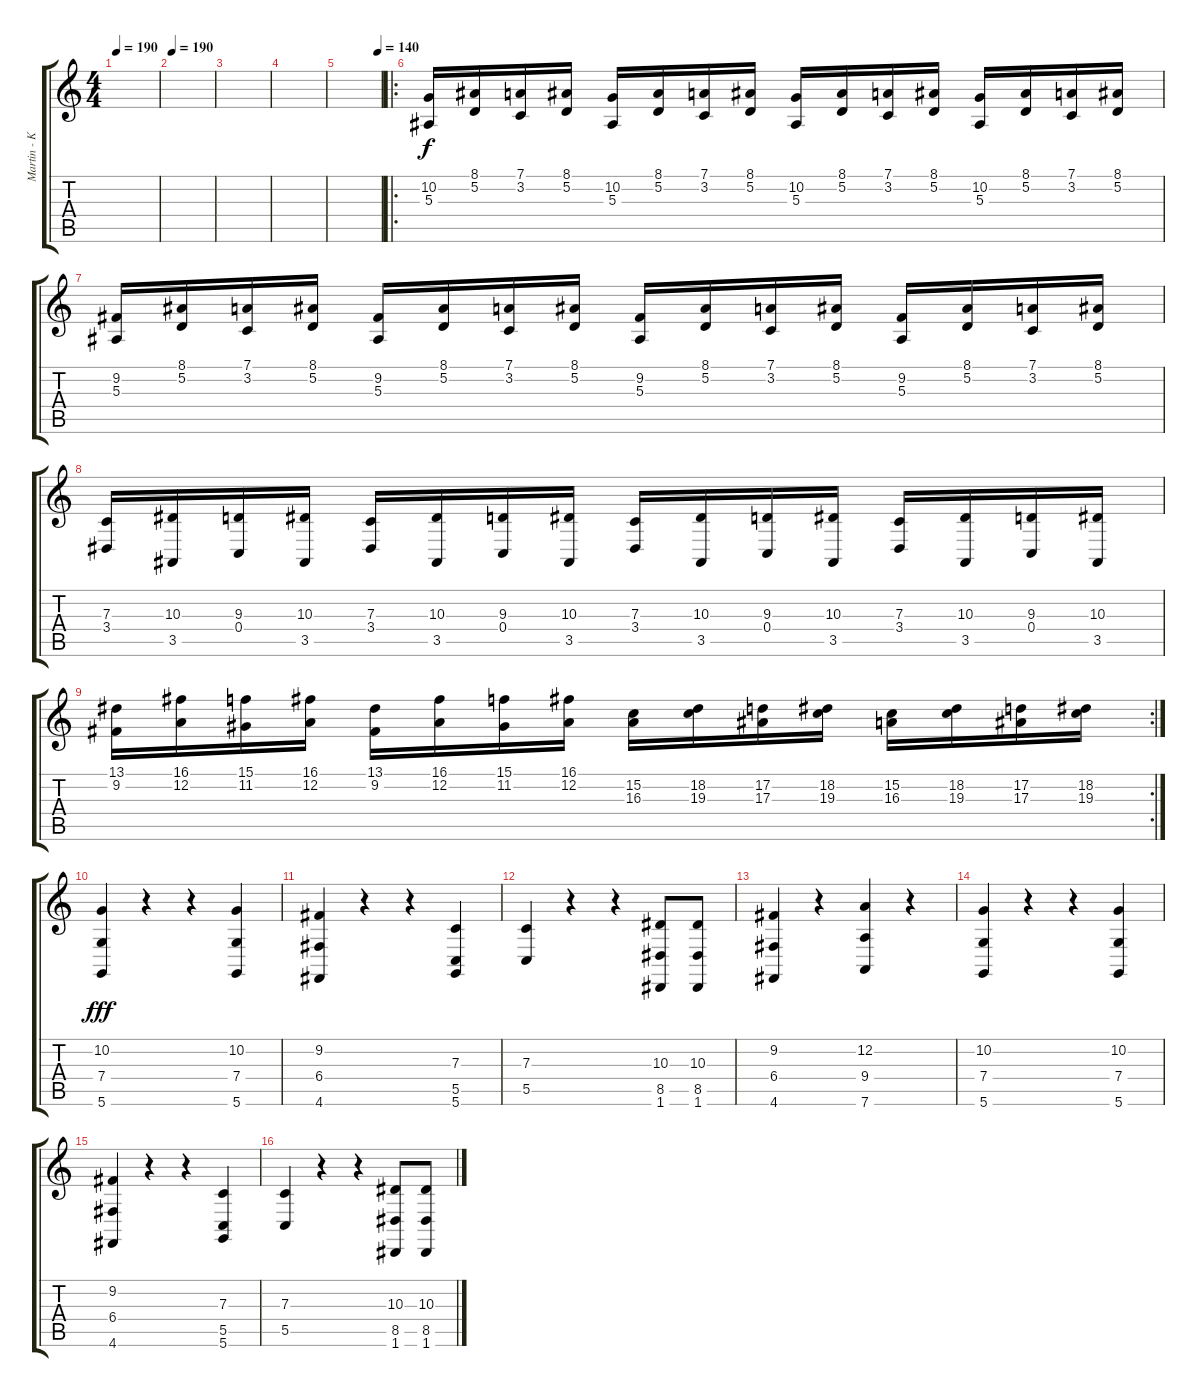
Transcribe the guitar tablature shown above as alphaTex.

\track ("Martin - Keyboard1" "Martin - K") {instrument churchorgan}
\staff {score tabs}
\tuning (D4 A3 F3 C3 G2 D2) {hide}
\ts (4 4)
\tempo 190
\clef g2
\ks c
|
\tempo 190
|
|
|
\tempo (140 0.9375)
|
\ro
(10.2 5.3).16{volume 13 instrument churchorgan} (8.1 5.2).16 (7.1 3.2).16 (8.1 5.2).16 (10.2 5.3).16 (8.1 5.2).16 (7.1 3.2).16 (8.1 5.2).16 (10.2 5.3).16 (8.1 5.2).16 (7.1 3.2).16 (8.1 5.2).16 (10.2 5.3).16 (8.1 5.2).16 (7.1 3.2).16 (8.1 5.2).16 |
(9.2 5.3).16 (8.1 5.2).16 (7.1 3.2).16 (8.1 5.2).16 (9.2 5.3).16 (8.1 5.2).16 (7.1 3.2).16 (8.1 5.2).16 (9.2 5.3).16 (8.1 5.2).16 (7.1 3.2).16 (8.1 5.2).16 (9.2 5.3).16 (8.1 5.2).16 (7.1 3.2).16 (8.1 5.2).16 |
(7.3 3.4).16 (10.3 3.5).16 (9.3 0.4).16 (10.3 3.5).16 (7.3 3.4).16 (10.3 3.5).16 (9.3 0.4).16 (10.3 3.5).16 (7.3 3.4).16 (10.3 3.5).16 (9.3 0.4).16 (10.3 3.5).16 (7.3 3.4).16 (10.3 3.5).16 (9.3 0.4).16 (10.3 3.5).16 |
\rc 2
(13.1 9.2).16 (16.1 12.2).16 (15.1 11.2).16 (16.1 12.2).16 (13.1 9.2).16 (16.1 12.2).16 (15.1 11.2).16 (16.1 12.2).16 (15.2 16.3).16 (18.2 19.3).16 (17.2 17.3).16 (18.2 19.3).16 (15.2 16.3).16 (18.2 19.3).16 (17.2 17.3).16 (18.2 19.3).16 |
(10.2 7.4 5.6).4{dy fff volume 11 instrument taikodrum} r.4 r.4 (10.2 7.4 5.6).4 |
(9.2 6.4 4.6).4 r.4 r.4 (7.3 5.5 5.6).4 |
(7.3 5.5).4 r.4 r.4 (10.3 8.5 1.6).8 (10.3 8.5 1.6).8 |
(9.2 6.4 4.6).4 r.4 (12.2 9.4 7.6).4 r.4 |
(10.2 7.4 5.6).4{volume 11 instrument taikodrum} r.4 r.4 (10.2 7.4 5.6).4 |
(9.2 6.4 4.6).4 r.4 r.4 (7.3 5.5 5.6).4 |
(7.3 5.5).4 r.4 r.4 (10.3 8.5 1.6).8 (10.3 8.5 1.6).8
